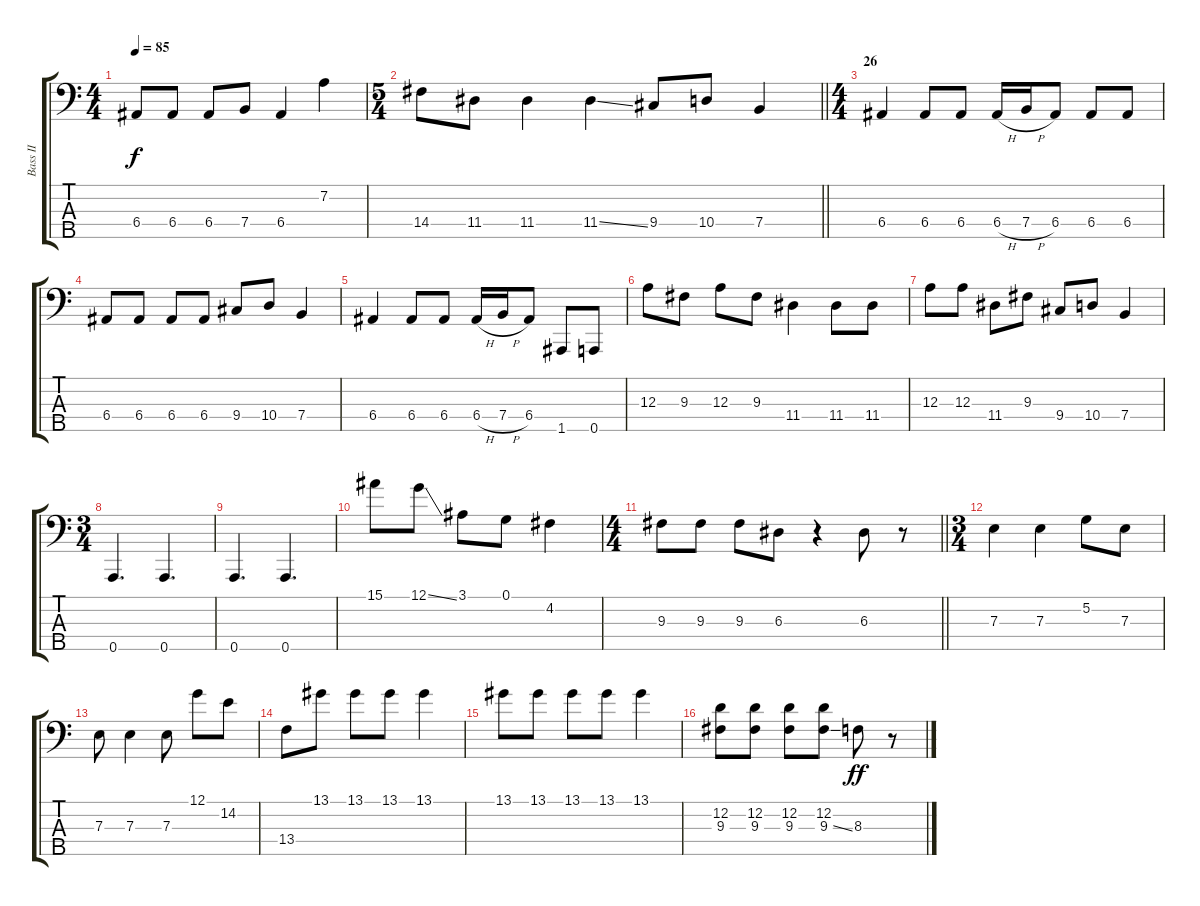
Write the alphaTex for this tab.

\track ("Bass II" "Bass II") {instrument electricbassfinger}
\staff {score tabs}
\tuning (G2 D2 A1 E1 A0) {hide}
\ts (4 4)
\tempo 85
\clef f4
\ks c
6.4.8{dy f} 6.4.8 6.4.8 7.4.8 6.4.4 7.2.4 |
\ts (5 4)
\barLineRight lightlight
14.4.8 11.4.8 11.4.4 11.4{ss}.4 9.4.8 10.4.8 7.4.4 |
\ts (4 4)
\section ("" "26")
6.4.4 6.4.8 6.4.8 6.4{h}.16 7.4{h}.16 6.4.8 6.4.8 6.4.8 |
6.4.8 6.4.8 6.4.8 6.4.8 9.4.8 10.4.8 7.4.4 |
6.4.4 6.4.8 6.4.8 6.4{h}.16 7.4{h}.16 6.4.8 1.5.8 0.5.8 |
12.3.8 9.3.8 12.3.8 9.3.8 11.4.4 11.4.8 11.4.8 |
12.3.8 12.3.8 11.4.8 9.3.8 9.4.8 10.4.8 7.4.4 |
\ts (3 4)
0.5.4{d} 0.5.4{d} |
0.5.4{d} 0.5.4{d} |
15.1.8 12.1{ss}.8 3.1.8 0.1.8 4.2.4 |
\ts (4 4)
\barLineRight lightlight
9.3.8 9.3.8 9.3.8 6.3.8 r.4 6.3.8 r.8 |
\ts (3 4)
\section ("" "")
7.3.4 7.3.4 5.2.8 7.3.8 |
7.3.8 7.3.4 7.3.8 12.1.8 14.2.8 |
13.4.8 13.1.8 13.1.8 13.1.8 13.1.4 |
13.1.8 13.1.8 13.1.8 13.1.8 13.1.4 |
(12.2 9.3).8 (12.2 9.3).8 (12.2 9.3).8 (12.2 9.3{ss}).8 8.3.8{dy ff} r.8
